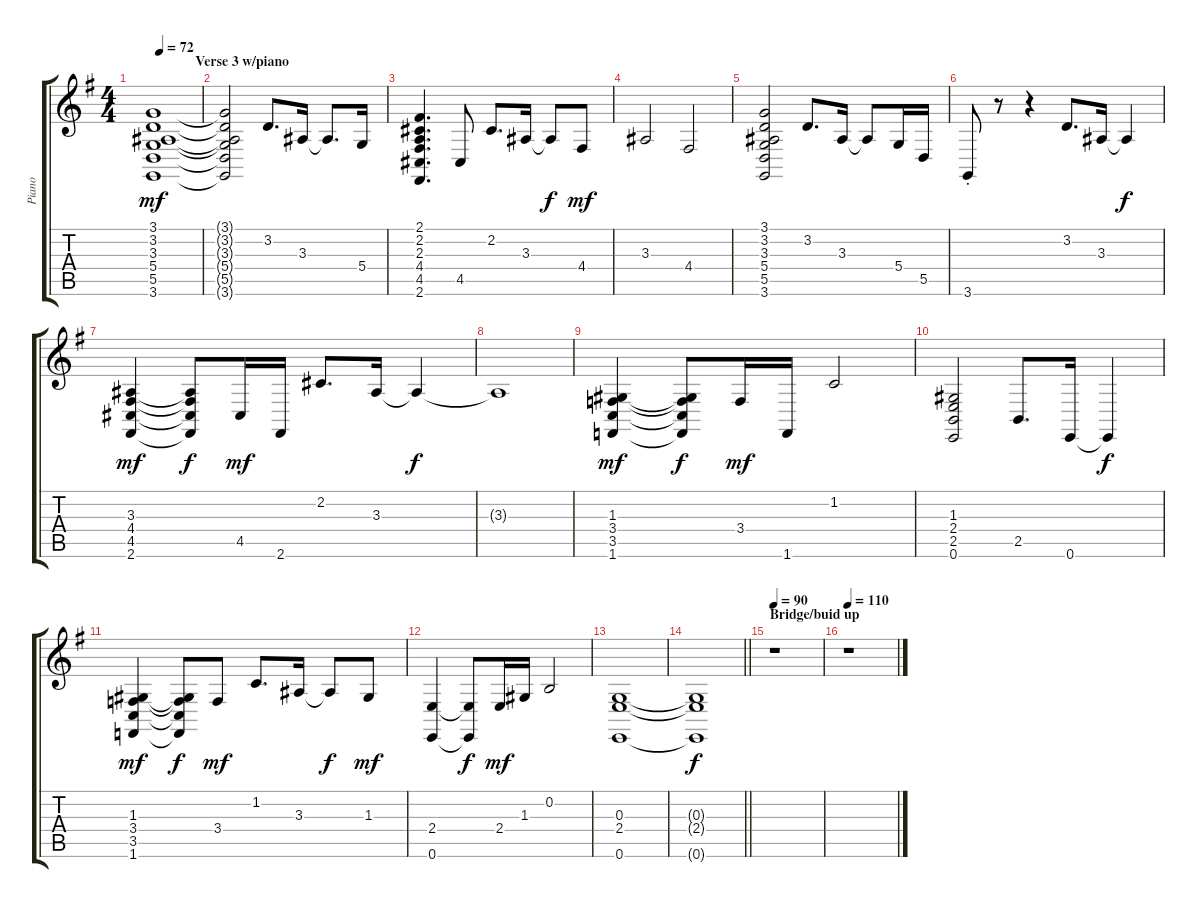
\track ("Piano" "Piano") {instrument electricgrandpiano}
\staff {score tabs}
\tuning (E4 B3 G3 D3 A2 E2) {hide}
\ts (4 4)
\section ("" "                  Verse 3 w/piano")
\tempo 72
\clef g2
\ks g
(3.1 3.2 3.3 5.4 5.5 3.6).1{dy mf} |
(3.1{t} 3.2{t} 3.3{t} 5.4{t} 5.5{t} 3.6{t}).2 3.2.8{d} 3.3.16 3.3{t}.8{d} 5.4.16 |
(2.1 2.2 2.3 4.4 4.5 2.6).4{d} 4.5.8 2.2.8{d} 3.3.16 3.3{t}.8{dy f} 4.4.8{dy mf} |
3.3.2 4.4.2 |
(3.1 3.2 3.3 5.4 5.5 3.6).2 3.2.8{d} 3.3.16 3.3{t}.8 5.4.16 5.5.16 |
3.6{st}.8 r.8 r.4 3.2.8{d} 3.3.16 3.3{t}.4{dy f} |
(3.3 4.4 4.5 2.6).4{dy mf} (3.3{t} 4.4{t} 4.5{t} 2.6{t}).8{dy f} 4.5.16{dy mf} 2.6.16 2.2.8{d} 3.3.16 3.3{t}.4{dy f} |
3.3{t}.1 |
(1.3 3.4 3.5 1.6).4{dy mf} (1.3{t} 3.4{t} 3.5{t} 1.6{t}).8{dy f} 3.4.16{dy mf} 1.6.16 1.2.2 |
(1.3 2.4 2.5 0.6).2 2.5.8{d} 0.6.16 0.6{t}.4{dy f} |
(1.3 3.4 3.5 1.6).4{dy mf} (1.3{t} 3.4{t} 3.5{t} 1.6{t}).8{dy f} 3.4.8{dy mf} 1.2.8{d} 3.3.16 3.3{t}.8{dy f} 1.3.8{dy mf} |
(2.4 0.6).4 (2.4{t} 0.6{t}).8{dy f} 2.4.16{dy mf} 1.3.16 0.2.2 |
(0.3 2.4 0.6).1 |
\barLineRight lightlight
(0.3{t} 2.4{t} 0.6{t}).1{dy f} |
\section ("" "Bridge/buid up")
\tempo 90
r.1 |
\tempo 110
r.1
